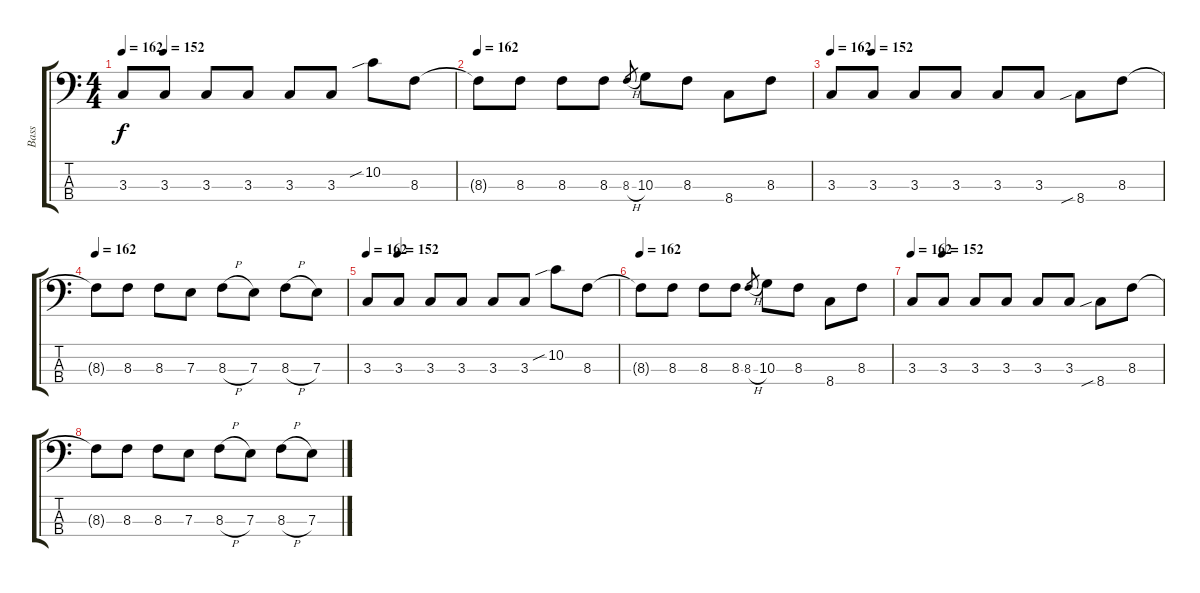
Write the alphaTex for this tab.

\track ("Bass" "Bass") {instrument electricbassfinger}
\staff {score tabs}
\tuning (G2 D2 A1 E1) {hide}
\ts (4 4)
\tempo 162
\tempo (152 0.125)
\clef f4
\ks c
3.3.8{dy f} 3.3.8 3.3.8 3.3.8 3.3.8 3.3.8 10.2{sib}.8 8.3.8 |
\tempo 162
8.3{t}.8 8.3.8 8.3.8 8.3.8 8.3{h}.8{gr} 10.3.8 8.3.8 8.4.8 8.3.8 |
\tempo 162
\tempo (152 0.125)
3.3.8 3.3.8 3.3.8 3.3.8 3.3.8 3.3.8 8.4{sib}.8 8.3.8 |
\tempo 162
8.3{t}.8 8.3.8 8.3.8 7.3.8 8.3{h}.8 7.3.8 8.3{h}.8 7.3.8 |
\tempo 162
\tempo (152 0.125)
3.3.8 3.3.8 3.3.8 3.3.8 3.3.8 3.3.8 10.2{sib}.8 8.3.8 |
\tempo 162
8.3{t}.8 8.3.8 8.3.8 8.3.8 8.3{h}.8{gr} 10.3.8 8.3.8 8.4.8 8.3.8 |
\tempo 162
\tempo (152 0.125)
3.3.8 3.3.8 3.3.8 3.3.8 3.3.8 3.3.8 8.4{sib}.8 8.3.8 |
8.3{t}.8 8.3.8 8.3.8 7.3.8 8.3{h}.8 7.3.8 8.3{h}.8 7.3.8
